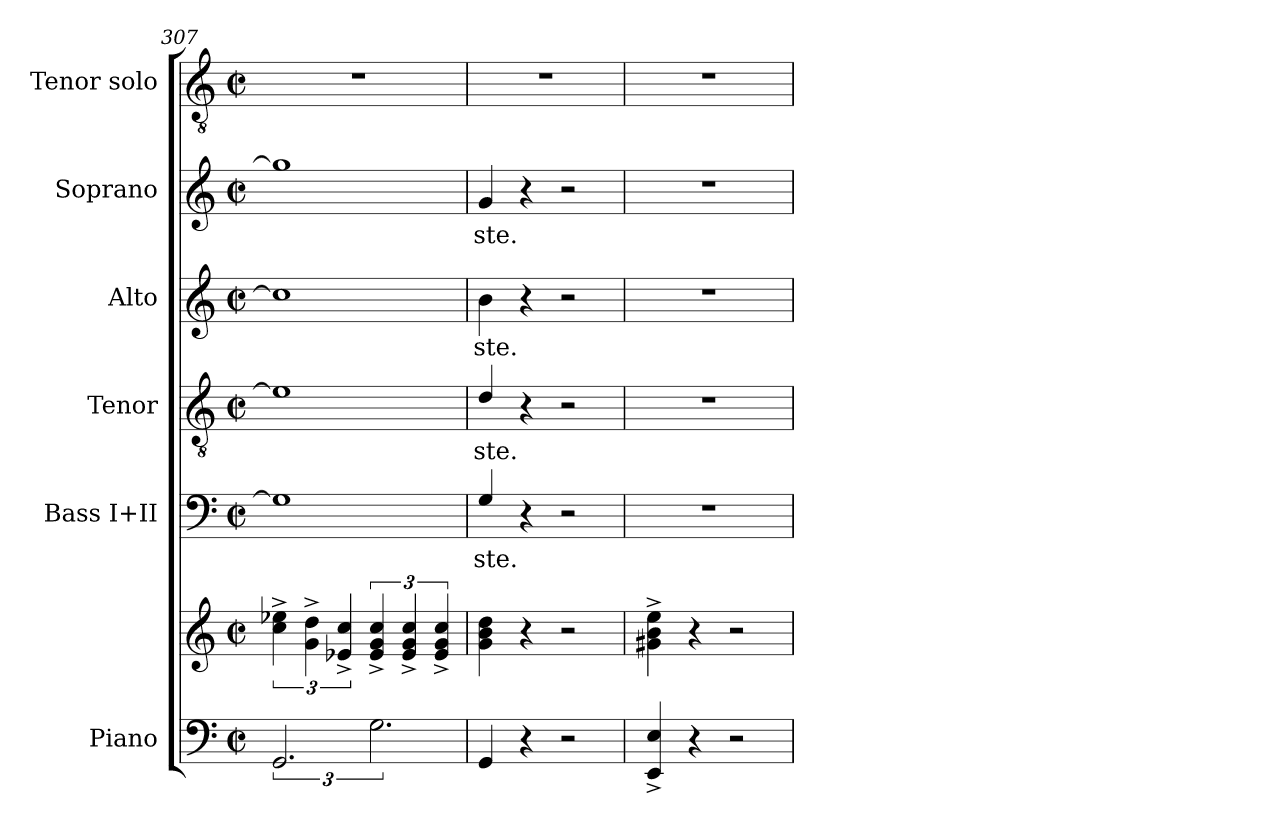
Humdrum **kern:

**kern	**kern	**kern	**text	**kern	**text	**kern	**text	**kern	**text	**kern
*part6	*part6	*part5	*part5	*part4	*part4	*part3	*part3	*part2	*part2	*part1
*staff7	*staff6	*staff5	*staff5	*staff4	*staff4	*staff3	*staff3	*staff2	*staff2	*staff1
*I"Piano	*	*I"Bass I+II	*	*I"Tenor	*	*I"Alto	*	*I"Soprano	*	*I"Tenor solo
*I'Pno.	*	*I'B.I+II	*	*I'T.	*	*I'A.	*	*I'S.	*	*I'T.s
*clefF4	*clefG2	*clefF4	*	*clefGv2	*	*clefG2	*	*clefG2	*	*clefGv2
*k[]	*k[]	*k[]	*	*k[]	*	*k[]	*	*k[]	*	*k[]
*M2/2	*M2/2	*M2/2	*	*M2/2	*	*M2/2	*	*M2/2	*	*M2/2
*met(c|)	*met(c|)	*met(c|)	*	*met(c|)	*	*met(c|)	*	*met(c|)	*	*met(c|)
=307	=307	=307	=307	=307	=307	=307	=307	=307	=307	=307
3.GG	6cc\^ 6ee-X\^	1G]	.	1e-]	.	1cc]	.	1gg]	.	1r
.	6g\^ 6dd\^	.	.	.	.	.	.	.	.	.
.	6e-X/^ 6cc/^	.	.	.	.	.	.	.	.	.
3.G	6e-/^ 6g/^ 6cc/^	.	.	.	.	.	.	.	.	.
.	6e-/^ 6g/^ 6cc/^	.	.	.	.	.	.	.	.	.
.	6e-/^ 6g/^ 6cc/^	.	.	.	.	.	.	.	.	.
=308	=308	=308	=308	=308	=308	=308	=308	=308	=308	=308
4GG/	4g\ 4b\ 4dd\	4G/	-ste.	4d/	-ste.	4b\	-ste.	4g/	-ste.	1r
4r	4r	4r	.	4r	.	4r	.	4r	.	.
2r	2r	2r	.	2r	.	2r	.	2r	.	.
!!LO:LB:g=z
=309	=309	=309	=309	=309	=309	=309	=309	=309	=309	=309
4EE/^ 4E/^	4g#X\^ 4b\^ 4ee\^	1r	.	1r	.	1r	.	1r	.	1r
4r	4r	.	.	.	.	.	.	.	.	.
2r	2r	.	.	.	.	.	.	.	.	.
=	=	=	=	=	=	=	=	=	=	=
*-	*-	*-	*-	*-	*-	*-	*-	*-	*-	*-
